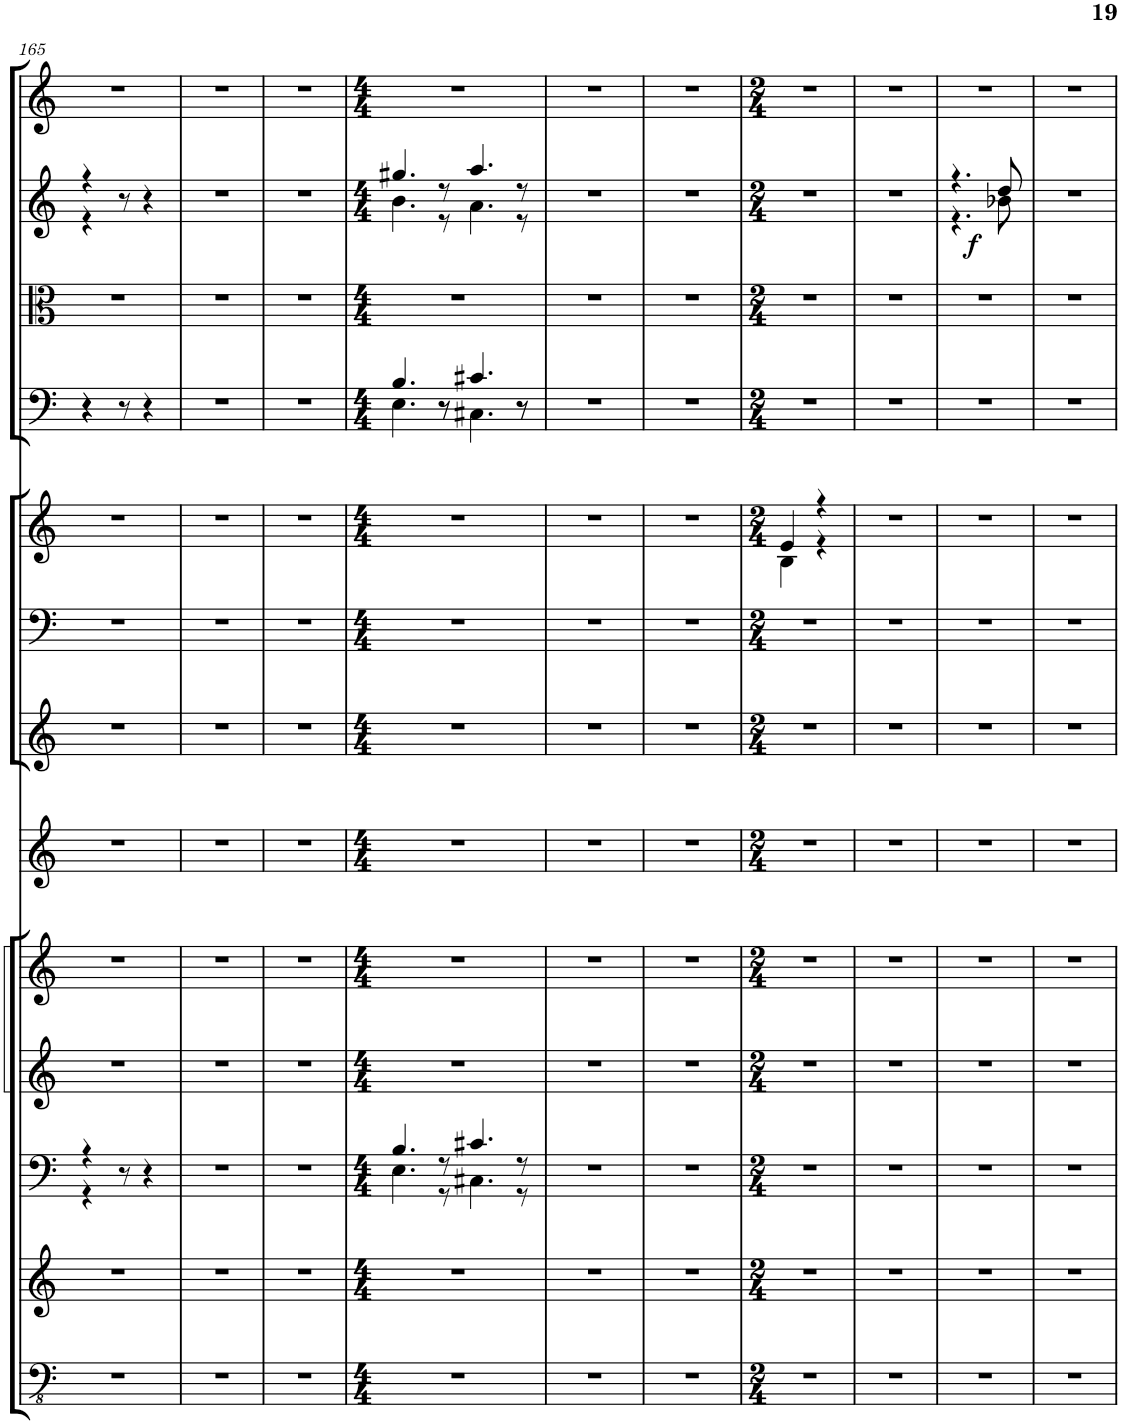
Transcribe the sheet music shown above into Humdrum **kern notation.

**kern	**kern	**kern	**kern	**kern	**kern	**kern	**kern	**kern	**kern	**kern	**kern	**dynam	**kern
*part13	*part12	*part11	*part10	*part9	*part8	*part7	*part6	*part5	*part4	*part3	*part2	*part2	*part1
*staff13	*staff12	*staff11	*staff10	*staff9	*staff8	*staff7	*staff6	*staff5	*staff4	*staff3	*staff2	*staff2	*staff1
*I"Contrabasses	*I"Violoncellos	*I"Violas	*I"Violins 2	*I"Violins 1	*I"Timpani	*I"Tenor Trombone	*I"Trumpet in Bb	*I"Horn in F	*I"Bassoon	*I"Clarinet in Bb	*I"Oboe	*	*I"Flute
*	*	*	*	*	*I'Timp	*I'Trb	*I'Tpt	*I'Hn	*I'Bsn	*I'Cl	*I'Ob	*	*I'Fl
!!LO:PB:g=z
*clefFv4	*clefG2	*clefF4	*clefG2	*clefG2	*clefG2	*clefG2	*clefF4	*clefG2	*clefF4	*clefC3	*clefG2	*	*clefG2
*	*	*	*	*	*	*	*Trd1c2	*Trd4c7	*	*Trd1c2	*	*	*
*k[]	*k[]	*k[]	*k[]	*k[]	*k[]	*k[]	*k[]	*k[]	*k[]	*k[]	*k[]	*	*k[]
*M5/8	*M5/8	*M5/8	*M5/8	*M5/8	*M5/8	*M5/8	*M5/8	*M5/8	*M5/8	*M5/8	*M5/8	*	*M5/8
=165	=165	=165	=165	=165	=165	=165	=165	=165	=165	=165	=165	=165	=165
*	*	*^	*	*	*	*	*	*	*^	*	*^	*	*
8%5r	8%5r	4r	4r	8%5r	8%5r	8%5r	8%5r	8%5r	8%5r	4r	4r	8%5r	4r	4r	.	8%5r
.	.	8r	4.ryy	.	.	.	.	.	.	8r	4.ryy	.	8r	4.ryy	.	.
.	.	4r	.	.	.	.	.	.	.	4r	.	.	4r	.	.	.
*	*	*v	*v	*	*	*	*	*	*	*v	*v	*	*v	*v	*	*
=166	=166	=166	=166	=166	=166	=166	=166	=166	=166	=166	=166	=166	=166
8%5r	8%5r	8%5r	8%5r	8%5r	8%5r	8%5r	8%5r	8%5r	8%5r	8%5r	8%5r	.	8%5r
=167	=167	=167	=167	=167	=167	=167	=167	=167	=167	=167	=167	=167	=167
8%5r	8%5r	8%5r	8%5r	8%5r	8%5r	8%5r	8%5r	8%5r	8%5r	8%5r	8%5r	.	8%5r
=168	=168	=168	=168	=168	=168	=168	=168	=168	=168	=168	=168	=168	=168
*M4/4	*M4/4	*M4/4	*M4/4	*M4/4	*M4/4	*M4/4	*M4/4	*M4/4	*M4/4	*M4/4	*M4/4	*	*M4/4
*	*	*^	*	*	*	*	*	*	*^	*	*^	*	*
1r	1r	4.B/	4.E\	1r	1r	1r	1r	1r	1r	4.B/	4.E\	1r	4.gg#X/	4.b\	.	1r
.	.	8r	8r	.	.	.	.	.	.	8r	8r	.	8r	8r	.	.
.	.	4.c#X/	4.C#X\	.	.	.	.	.	.	4.c#X/	4.C#X\	.	4.aa/	4.a\	.	.
.	.	8r	8r	.	.	.	.	.	.	8r	8r	.	8r	8r	.	.
*	*	*v	*v	*	*	*	*	*	*	*v	*v	*	*v	*v	*	*
=169	=169	=169	=169	=169	=169	=169	=169	=169	=169	=169	=169	=169	=169
1r	1r	1r	1r	1r	1r	1r	1r	1r	1r	1r	1r	.	1r
=170	=170	=170	=170	=170	=170	=170	=170	=170	=170	=170	=170	=170	=170
1r	1r	1r	1r	1r	1r	1r	1r	1r	1r	1r	1r	.	1r
=171	=171	=171	=171	=171	=171	=171	=171	=171	=171	=171	=171	=171	=171
*M2/4	*M2/4	*M2/4	*M2/4	*M2/4	*M2/4	*M2/4	*M2/4	*M2/4	*M2/4	*M2/4	*M2/4	*	*M2/4
*	*	*	*	*	*	*	*	*^	*	*	*	*	*
2r	2r	2r	2r	2r	2r	2r	2r	4e/	4B\	2r	2r	2r	.	2r
.	.	.	.	.	.	.	.	4r	4r	.	.	.	.	.
*	*	*	*	*	*	*	*	*v	*v	*	*	*	*	*
=172	=172	=172	=172	=172	=172	=172	=172	=172	=172	=172	=172	=172	=172
2r	2r	2r	2r	2r	2r	2r	2r	2r	2r	2r	2r	.	2r
=173	=173	=173	=173	=173	=173	=173	=173	=173	=173	=173	=173	=173	=173
*	*	*	*	*	*	*	*	*	*	*	*^	*	*
2r	2r	2r	2r	2r	2r	2r	2r	2r	2r	2r	4.r	4.r	.	2r
!	!	!	!	!	!	!	!	!	!	!	!	!	!LO:DY:b	!
.	.	.	.	.	.	.	.	.	.	.	8dd/	8b-X\	f	.
*	*	*	*	*	*	*	*	*	*	*	*v	*v	*	*
=174	=174	=174	=174	=174	=174	=174	=174	=174	=174	=174	=174	=174	=174
2r	2r	2r	2r	2r	2r	2r	2r	2r	2r	2r	2r	.	2r
=	=	=	=	=	=	=	=	=	=	=	=	=	=
*-	*-	*-	*-	*-	*-	*-	*-	*-	*-	*-	*-	*-	*-
